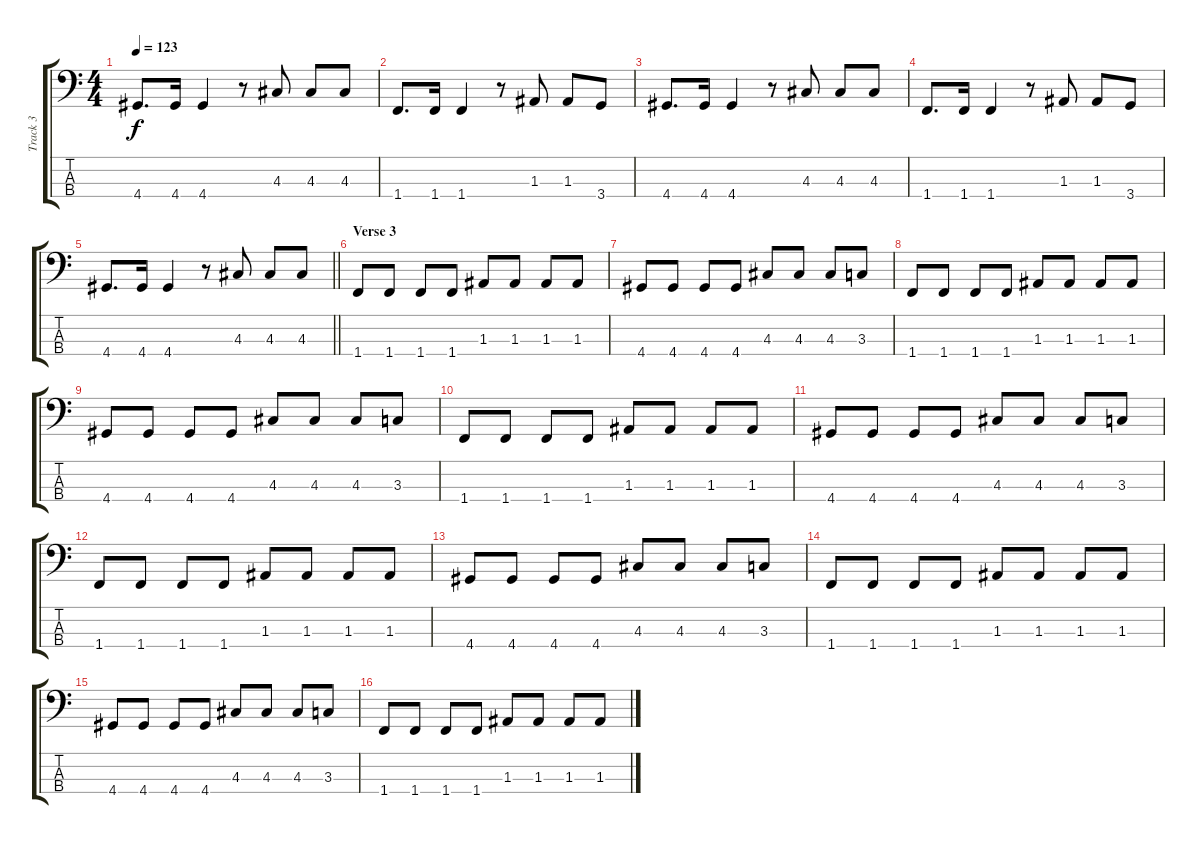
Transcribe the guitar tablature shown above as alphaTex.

\track ("Track 3" "Track 3") {instrument electricbassfinger}
\staff {score tabs}
\tuning (G2 D2 A1 E1) {hide}
\ts (4 4)
\tempo 123
\clef f4
\ks c
4.4.8{d dy f} 4.4.16 4.4.4 r.8 4.3.8 4.3.8 4.3.8 |
1.4.8{d} 1.4.16 1.4.4 r.8 1.3.8 1.3.8 3.4.8 |
4.4.8{d} 4.4.16 4.4.4 r.8 4.3.8 4.3.8 4.3.8 |
1.4.8{d} 1.4.16 1.4.4 r.8 1.3.8 1.3.8 3.4.8 |
\barLineRight lightlight
4.4.8{d} 4.4.16 4.4.4 r.8 4.3.8 4.3.8 4.3.8 |
\section ("" "Verse 3")
1.4.8 1.4.8 1.4.8 1.4.8 1.3.8 1.3.8 1.3.8 1.3.8 |
4.4.8 4.4.8 4.4.8 4.4.8 4.3.8 4.3.8 4.3.8 3.3.8 |
1.4.8 1.4.8 1.4.8 1.4.8 1.3.8 1.3.8 1.3.8 1.3.8 |
4.4.8 4.4.8 4.4.8 4.4.8 4.3.8 4.3.8 4.3.8 3.3.8 |
1.4.8 1.4.8 1.4.8 1.4.8 1.3.8 1.3.8 1.3.8 1.3.8 |
4.4.8 4.4.8 4.4.8 4.4.8 4.3.8 4.3.8 4.3.8 3.3.8 |
1.4.8 1.4.8 1.4.8 1.4.8 1.3.8 1.3.8 1.3.8 1.3.8 |
4.4.8 4.4.8 4.4.8 4.4.8 4.3.8 4.3.8 4.3.8 3.3.8 |
1.4.8 1.4.8 1.4.8 1.4.8 1.3.8 1.3.8 1.3.8 1.3.8 |
4.4.8 4.4.8 4.4.8 4.4.8 4.3.8 4.3.8 4.3.8 3.3.8 |
1.4.8 1.4.8 1.4.8 1.4.8 1.3.8 1.3.8 1.3.8 1.3.8
